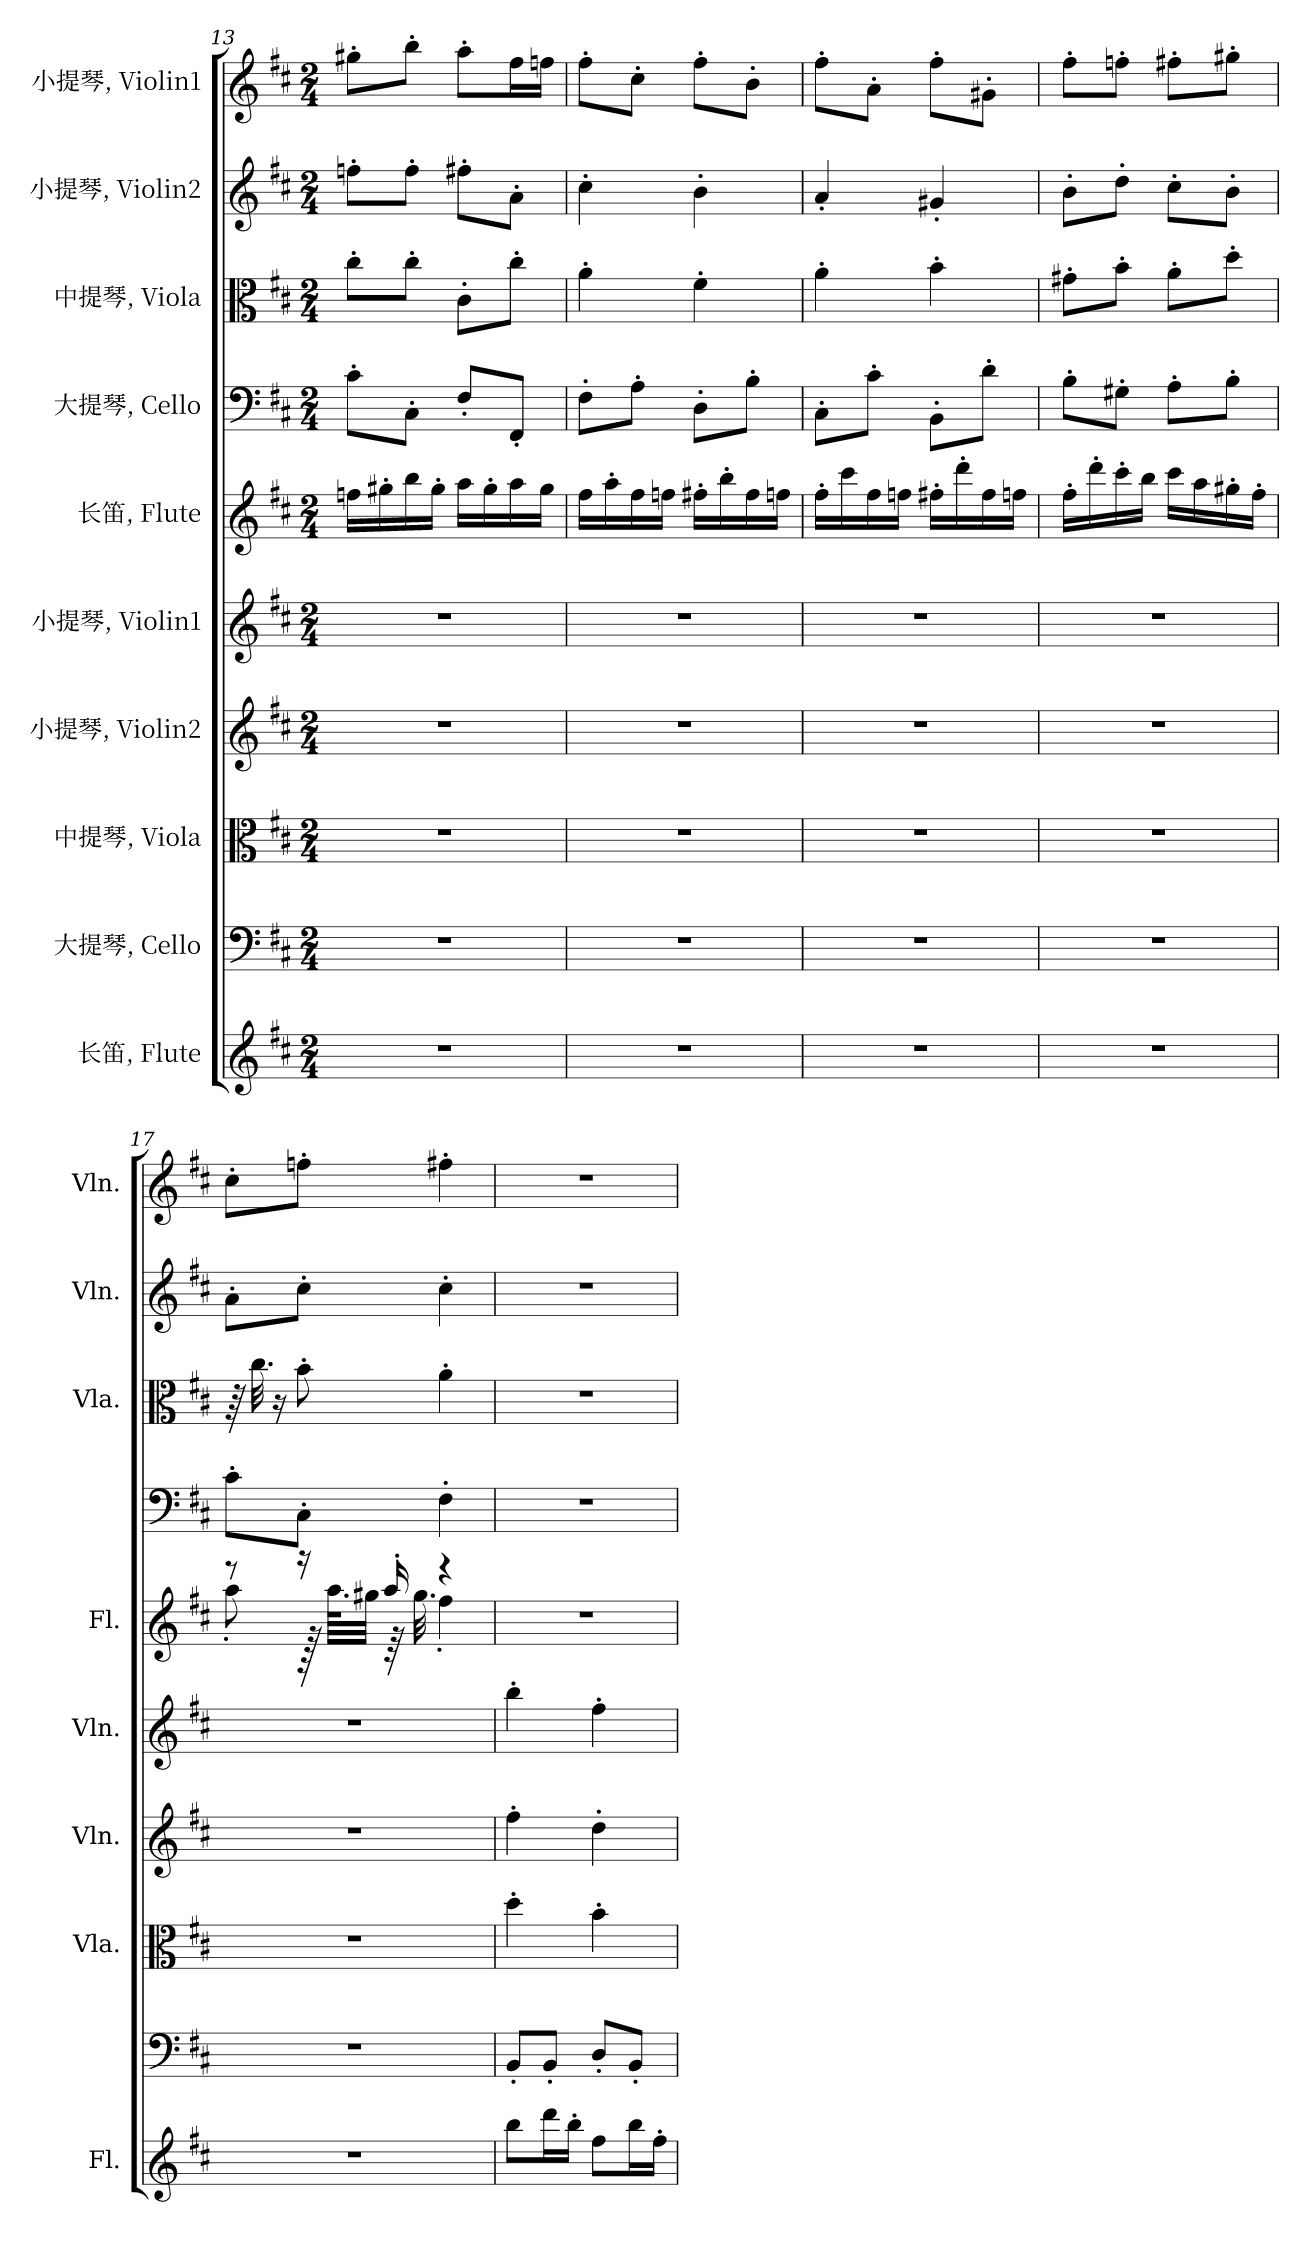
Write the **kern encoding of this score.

**kern	**kern	**kern	**kern	**kern	**kern	**kern	**kern	**kern	**kern
*part10	*part9	*part8	*part7	*part6	*part5	*part4	*part3	*part2	*part1
*staff10	*staff9	*staff8	*staff7	*staff6	*staff5	*staff4	*staff3	*staff2	*staff1
*I"长笛, Flute	*I"大提琴, Cello	*I"中提琴, Viola	*I"小提琴, Violin2	*I"小提琴, Violin1	*I"长笛, Flute	*I"大提琴, Cello	*I"中提琴, Viola	*I"小提琴, Violin2	*I"小提琴, Violin1
*I'Fl.	*	*I'Vla.	*I'Vln.	*I'Vln.	*I'Fl.	*	*I'Vla.	*I'Vln.	*I'Vln.
!!LO:PB:g=z
*clefG2	*clefF4	*clefC3	*clefG2	*clefG2	*clefG2	*clefF4	*clefC3	*clefG2	*clefG2
*k[f#c#]	*k[f#c#]	*k[f#c#]	*k[f#c#]	*k[f#c#]	*k[f#c#]	*k[f#c#]	*k[f#c#]	*k[f#c#]	*k[f#c#]
*M2/4	*M2/4	*M2/4	*M2/4	*M2/4	*M2/4	*M2/4	*M2/4	*M2/4	*M2/4
=13	=13	=13	=13	=13	=13	=13	=13	=13	=13
2r	2r	2r	2r	2r	16ffn\LL	8c#'\L	8cc#'\L	8ffn'\L	8gg#X'\L
.	.	.	.	.	16gg#X'\	.	.	.	.
.	.	.	.	.	16bb\	8C#'\J	8cc#'\J	8ff'\J	8bb'\J
.	.	.	.	.	16gg#'\JJ	.	.	.	.
.	.	.	.	.	16aa\LL	8F#'/L	8c#'\L	8ff#X'\L	8aa'\L
.	.	.	.	.	16gg#'\	.	.	.	.
.	.	.	.	.	16aa\	8FF#'/J	8cc#'\J	8a'\J	16ff#\L
.	.	.	.	.	16gg#\JJ	.	.	.	16ffn\JJ
=14	=14	=14	=14	=14	=14	=14	=14	=14	=14
2r	2r	2r	2r	2r	16ff#\LL	8F#'\L	4a'\	4cc#'\	8ff#'\L
.	.	.	.	.	16aa'\	.	.	.	.
.	.	.	.	.	16ff#\	8A'\J	.	.	8cc#'\J
.	.	.	.	.	16ffn\JJ	.	.	.	.
.	.	.	.	.	16ff#X'\LL	8D'\L	4f#'\	4b'\	8ff#'\L
.	.	.	.	.	16bb'\	.	.	.	.
.	.	.	.	.	16ff#\	8B'\J	.	.	8b'\J
.	.	.	.	.	16ffn\JJ	.	.	.	.
=15	=15	=15	=15	=15	=15	=15	=15	=15	=15
2r	2r	2r	2r	2r	16ff#'\LL	8C#'\L	4a'\	4a'/	8ff#'\L
.	.	.	.	.	16ccc#\	.	.	.	.
.	.	.	.	.	16ff#\	8c#'\J	.	.	8a'\J
.	.	.	.	.	16ffn\JJ	.	.	.	.
.	.	.	.	.	16ff#X'\LL	8BB'\L	4b'\	4g#X'/	8ff#'\L
.	.	.	.	.	16ddd'\	.	.	.	.
.	.	.	.	.	16ff#\	8d'\J	.	.	8g#X'\J
.	.	.	.	.	16ffn\JJ	.	.	.	.
=16	=16	=16	=16	=16	=16	=16	=16	=16	=16
2r	2r	2r	2r	2r	16ff#'\LL	8B'\L	8g#X'\L	8b'\L	8ff#'\L
.	.	.	.	.	16ddd'\	.	.	.	.
.	.	.	.	.	16ccc#'\	8G#X'\J	8b'\J	8dd'\J	8ffn'\J
.	.	.	.	.	16bb\JJ	.	.	.	.
.	.	.	.	.	16ccc#\LL	8A'\L	8a'\L	8cc#'\L	8ff#X'\L
.	.	.	.	.	16aa\	.	.	.	.
.	.	.	.	.	16gg#X'\	8B'\J	8dd'\J	8b'\J	8gg#X'\J
.	.	.	.	.	16ff#'\JJ	.	.	.	.
!!LO:PB:g=z
=17	=17	=17	=17	=17	=17	=17	=17	=17	=17
*	*	*	*	*	*^	*	*	*	*
2r	2r	2r	2r	2r	8r	8aa'\	8c#'\L	64r	8a'\L	8cc#'\L
.	.	.	.	.	.	.	.	32.cc#\	.	.
.	.	.	.	.	.	.	.	16r	.	.
.	.	.	.	.	16r	128r	8C#'\J	8b'\	8cc#'\J	8ffn'\J
.	.	.	.	.	.	64.aa\KLLL	.	.	.	.
.	.	.	.	.	.	32gg#X\JJJ	.	.	.	.
.	.	.	.	.	16aa'/	64r	.	.	.	.
.	.	.	.	.	.	32.gg#\	.	.	.	.
.	.	.	.	.	4r	4ff#'\	4F#'\	4a'\	4cc#'\	4ff#X'\
*	*	*	*	*	*v	*v	*	*	*	*
=18	=18	=18	=18	=18	=18	=18	=18	=18	=18
8bb\L	8BB'/L	4dd'\	4ff#'\	4bb'\	2r	2r	2r	2r	2r
16ddd\L	8BB'/J	.	.	.	.	.	.	.	.
16bb'\JJ	.	.	.	.	.	.	.	.	.
8ff#\L	8D'/L	4b'\	4dd'\	4ff#'\	.	.	.	.	.
16bb\L	8BB'/J	.	.	.	.	.	.	.	.
16ff#'\JJ	.	.	.	.	.	.	.	.	.
=	=	=	=	=	=	=	=	=	=
*-	*-	*-	*-	*-	*-	*-	*-	*-	*-
